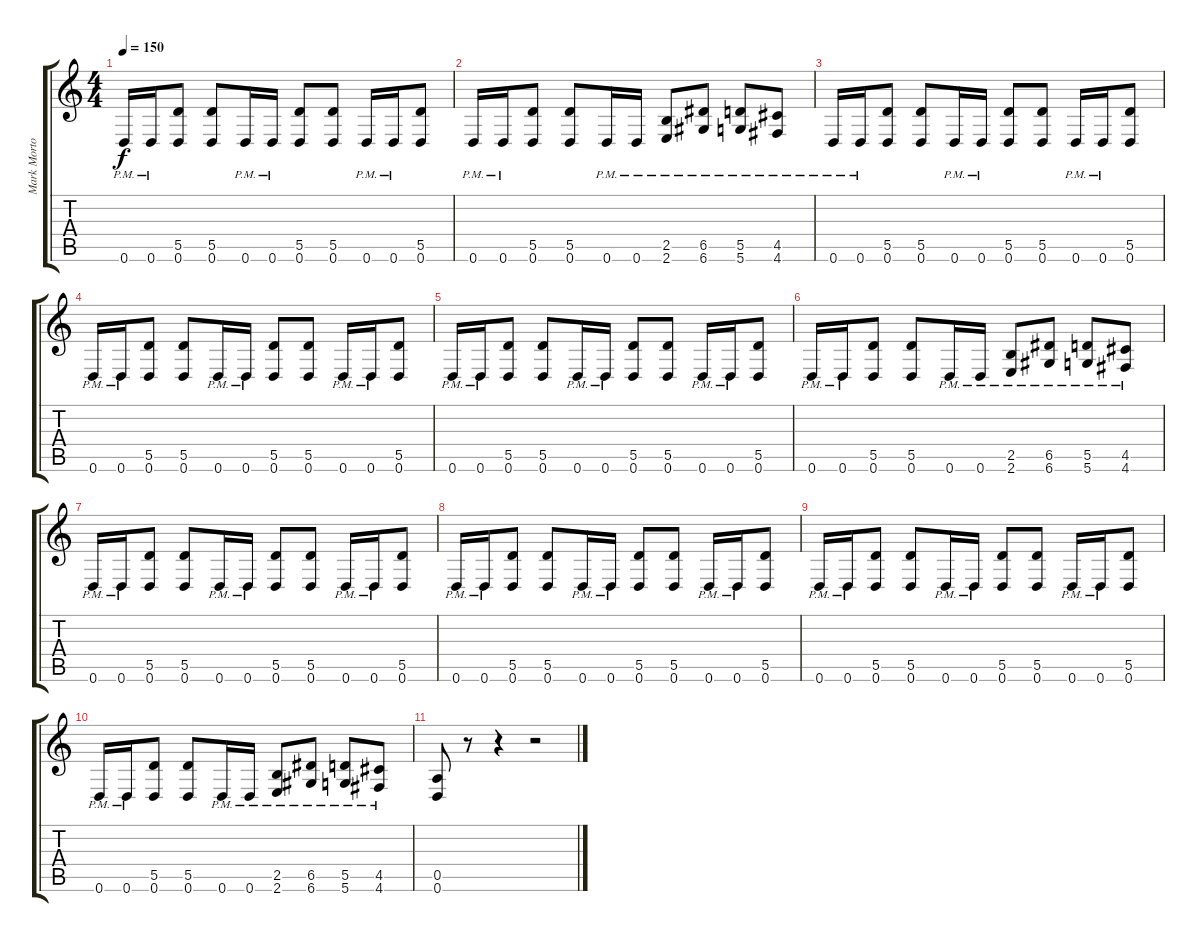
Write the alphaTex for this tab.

\track ("Mark Morton" "Mark Morto") {instrument distortionguitar}
\staff {score tabs}
\tuning (E4 B3 G3 D3 A2 D2) {hide}
\ts (4 4)
\tempo 150
\clef g2
\ks c
0.6{pm}.16{dy f} 0.6{pm}.16 (5.5 0.6).8 (5.5 0.6).8 0.6{pm}.16 0.6{pm}.16 (5.5 0.6).8 (5.5 0.6).8 0.6{pm}.16 0.6{pm}.16 (5.5 0.6).8 |
0.6{pm}.16 0.6{pm}.16 (5.5 0.6).8 (5.5 0.6).8 0.6{pm}.16 0.6{pm}.16 (2.5{pm} 2.6{pm}).8 (6.5{pm} 6.6{pm}).8 (5.5{pm} 5.6{pm}).8 (4.5{pm} 4.6{pm}).8 |
0.6{pm}.16 0.6{pm}.16 (5.5 0.6).8 (5.5 0.6).8 0.6{pm}.16 0.6{pm}.16 (5.5 0.6).8 (5.5 0.6).8 0.6{pm}.16 0.6{pm}.16 (5.5 0.6).8 |
0.6{pm}.16 0.6{pm}.16 (5.5 0.6).8 (5.5 0.6).8 0.6{pm}.16 0.6{pm}.16 (5.5 0.6).8 (5.5 0.6).8 0.6{pm}.16 0.6{pm}.16 (5.5 0.6).8 |
0.6{pm}.16 0.6{pm}.16 (5.5 0.6).8 (5.5 0.6).8 0.6{pm}.16 0.6{pm}.16 (5.5 0.6).8 (5.5 0.6).8 0.6{pm}.16 0.6{pm}.16 (5.5 0.6).8 |
0.6{pm}.16 0.6{pm}.16 (5.5 0.6).8 (5.5 0.6).8 0.6{pm}.16 0.6{pm}.16 (2.5{pm} 2.6{pm}).8 (6.5{pm} 6.6{pm}).8 (5.5{pm} 5.6{pm}).8 (4.5{pm} 4.6{pm}).8 |
0.6{pm}.16 0.6{pm}.16 (5.5 0.6).8 (5.5 0.6).8 0.6{pm}.16 0.6{pm}.16 (5.5 0.6).8 (5.5 0.6).8 0.6{pm}.16 0.6{pm}.16 (5.5 0.6).8 |
0.6{pm}.16 0.6{pm}.16 (5.5 0.6).8 (5.5 0.6).8 0.6{pm}.16 0.6{pm}.16 (5.5 0.6).8 (5.5 0.6).8 0.6{pm}.16 0.6{pm}.16 (5.5 0.6).8 |
0.6{pm}.16 0.6{pm}.16 (5.5 0.6).8 (5.5 0.6).8 0.6{pm}.16 0.6{pm}.16 (5.5 0.6).8 (5.5 0.6).8 0.6{pm}.16 0.6{pm}.16 (5.5 0.6).8 |
0.6{pm}.16 0.6{pm}.16 (5.5 0.6).8 (5.5 0.6).8 0.6{pm}.16 0.6{pm}.16 (2.5{pm} 2.6{pm}).8 (6.5{pm} 6.6{pm}).8 (5.5{pm} 5.6{pm}).8 (4.5{pm} 4.6{pm}).8 |
(0.5 0.6).8 r.8 r.4 r.2
